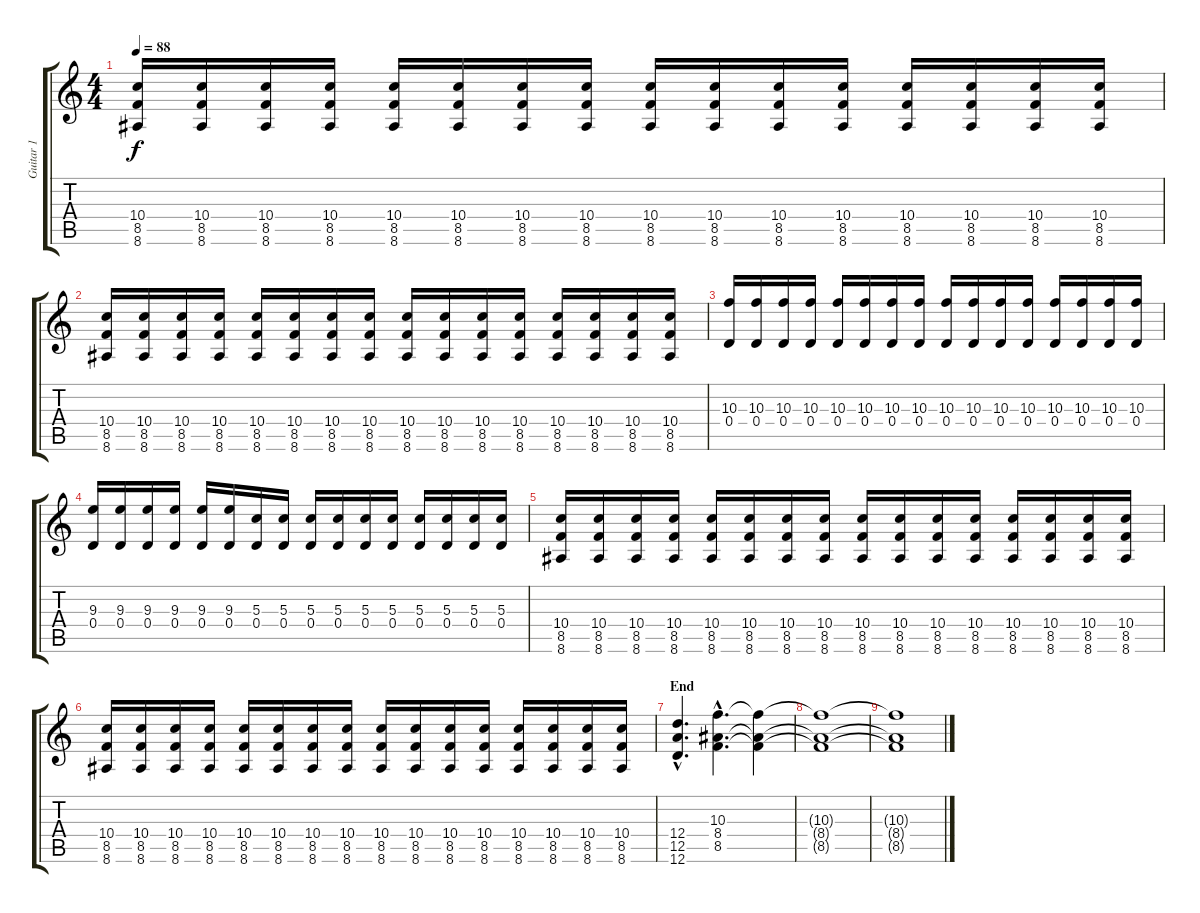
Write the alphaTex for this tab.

\track ("Guitar 1" "Guitar 1") {instrument acousticguitarsteel}
\staff {score tabs}
\tuning (E4 B3 G3 D3 A2 D2) {hide}
\ts (4 4)
\tempo 88
\clef g2
\ks c
(10.4 8.5 8.6).16{dy f instrument distortionguitar} (10.4 8.5 8.6).16 (10.4 8.5 8.6).16 (10.4 8.5 8.6).16 (10.4 8.5 8.6).16 (10.4 8.5 8.6).16 (10.4 8.5 8.6).16 (10.4 8.5 8.6).16 (10.4 8.5 8.6).16 (10.4 8.5 8.6).16 (10.4 8.5 8.6).16 (10.4 8.5 8.6).16 (10.4 8.5 8.6).16 (10.4 8.5 8.6).16 (10.4 8.5 8.6).16 (10.4 8.5 8.6).16 |
(10.4 8.5 8.6).16 (10.4 8.5 8.6).16 (10.4 8.5 8.6).16 (10.4 8.5 8.6).16 (10.4 8.5 8.6).16 (10.4 8.5 8.6).16 (10.4 8.5 8.6).16 (10.4 8.5 8.6).16 (10.4 8.5 8.6).16 (10.4 8.5 8.6).16 (10.4 8.5 8.6).16 (10.4 8.5 8.6).16 (10.4 8.5 8.6).16 (10.4 8.5 8.6).16 (10.4 8.5 8.6).16 (10.4 8.5 8.6).16 |
(10.3 0.4).16 (10.3 0.4).16 (10.3 0.4).16 (10.3 0.4).16 (10.3 0.4).16 (10.3 0.4).16 (10.3 0.4).16 (10.3 0.4).16 (10.3 0.4).16 (10.3 0.4).16 (10.3 0.4).16 (10.3 0.4).16 (10.3 0.4).16 (10.3 0.4).16 (10.3 0.4).16 (10.3 0.4).16 |
(9.3 0.4).16 (9.3 0.4).16 (9.3 0.4).16 (9.3 0.4).16 (9.3 0.4).16 (9.3 0.4).16 (5.3 0.4).16 (5.3 0.4).16 (5.3 0.4).16 (5.3 0.4).16 (5.3 0.4).16 (5.3 0.4).16 (5.3 0.4).16 (5.3 0.4).16 (5.3 0.4).16 (5.3 0.4).16 |
(10.4 8.5 8.6).16 (10.4 8.5 8.6).16 (10.4 8.5 8.6).16 (10.4 8.5 8.6).16 (10.4 8.5 8.6).16 (10.4 8.5 8.6).16 (10.4 8.5 8.6).16 (10.4 8.5 8.6).16 (10.4 8.5 8.6).16 (10.4 8.5 8.6).16 (10.4 8.5 8.6).16 (10.4 8.5 8.6).16 (10.4 8.5 8.6).16 (10.4 8.5 8.6).16 (10.4 8.5 8.6).16 (10.4 8.5 8.6).16 |
(10.4 8.5 8.6).16 (10.4 8.5 8.6).16 (10.4 8.5 8.6).16 (10.4 8.5 8.6).16 (10.4 8.5 8.6).16 (10.4 8.5 8.6).16 (10.4 8.5 8.6).16 (10.4 8.5 8.6).16 (10.4 8.5 8.6).16 (10.4 8.5 8.6).16 (10.4 8.5 8.6).16 (10.4 8.5 8.6).16 (10.4 8.5 8.6).16 (10.4 8.5 8.6).16 (10.4 8.5 8.6).16 (10.4 8.5 8.6).16 |
\section ("" "End")
(12.4{hac} 12.5{hac} 12.6{hac}).4{d} (10.3{hac} 8.4{hac} 8.5{hac}).4{d} (10.3{t} 8.4{t} 8.5{t}).4 |
(10.3{t} 8.4{t} 8.5{t}).1 |
(10.3{t} 8.4{t} 8.5{t}).1
